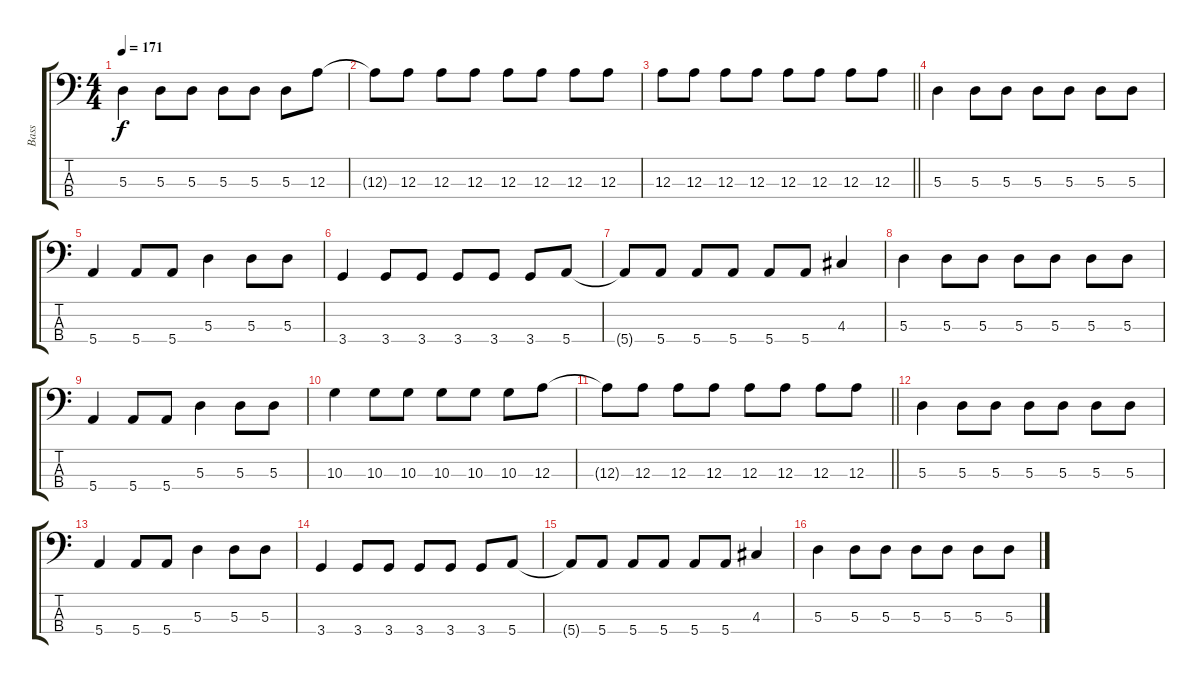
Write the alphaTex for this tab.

\track ("Bass" "Bass") {instrument electricbasspick}
\staff {score tabs}
\tuning (G2 D2 A1 E1) {hide}
\ts (4 4)
\tempo 171
\clef f4
\ks c
5.3.4{dy f} 5.3.8 5.3.8 5.3.8 5.3.8 5.3.8 12.3.8 |
12.3{t}.8 12.3.8 12.3.8 12.3.8 12.3.8 12.3.8 12.3.8 12.3.8 |
\barLineRight lightlight
12.3.8 12.3.8 12.3.8 12.3.8 12.3.8 12.3.8 12.3.8 12.3.8 |
5.3.4 5.3.8 5.3.8 5.3.8 5.3.8 5.3.8 5.3.8 |
5.4.4 5.4.8 5.4.8 5.3.4 5.3.8 5.3.8 |
3.4.4 3.4.8 3.4.8 3.4.8 3.4.8 3.4.8 5.4.8 |
5.4{t}.8 5.4.8 5.4.8 5.4.8 5.4.8 5.4.8 4.3.4 |
5.3.4 5.3.8 5.3.8 5.3.8 5.3.8 5.3.8 5.3.8 |
5.4.4 5.4.8 5.4.8 5.3.4 5.3.8 5.3.8 |
10.3.4 10.3.8 10.3.8 10.3.8 10.3.8 10.3.8 12.3.8 |
\barLineRight lightlight
12.3{t}.8 12.3.8 12.3.8 12.3.8 12.3.8 12.3.8 12.3.8 12.3.8 |
5.3.4 5.3.8 5.3.8 5.3.8 5.3.8 5.3.8 5.3.8 |
5.4.4 5.4.8 5.4.8 5.3.4 5.3.8 5.3.8 |
3.4.4 3.4.8 3.4.8 3.4.8 3.4.8 3.4.8 5.4.8 |
5.4{t}.8 5.4.8 5.4.8 5.4.8 5.4.8 5.4.8 4.3.4 |
5.3.4 5.3.8 5.3.8 5.3.8 5.3.8 5.3.8 5.3.8
